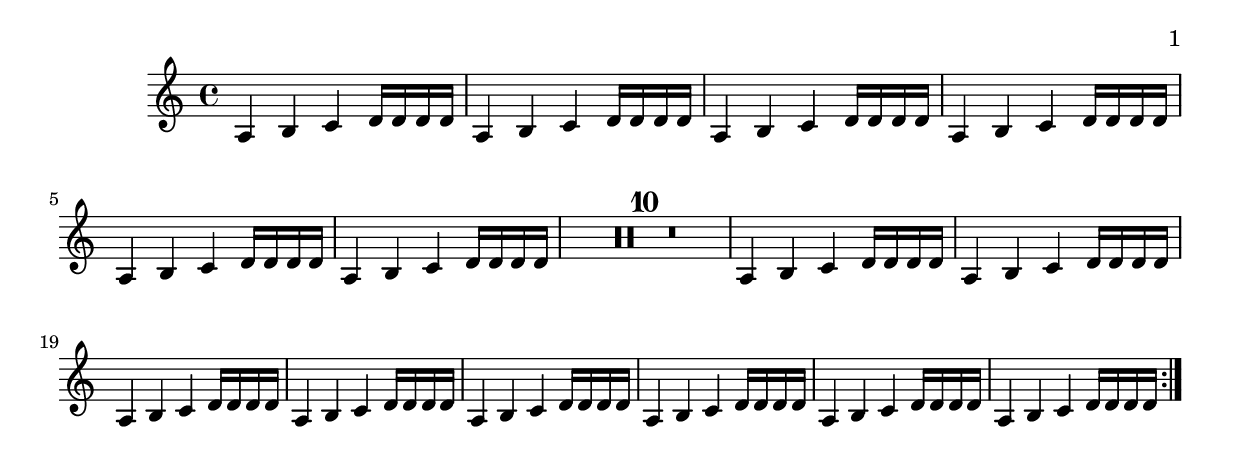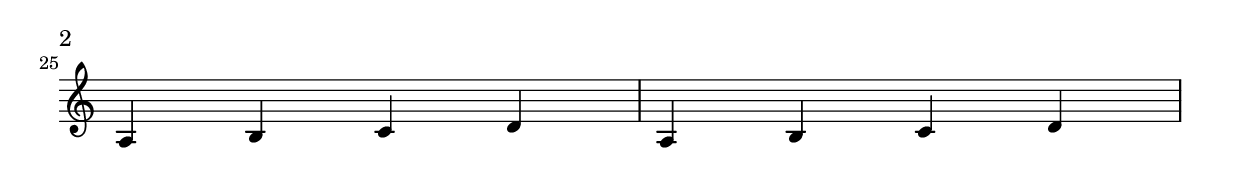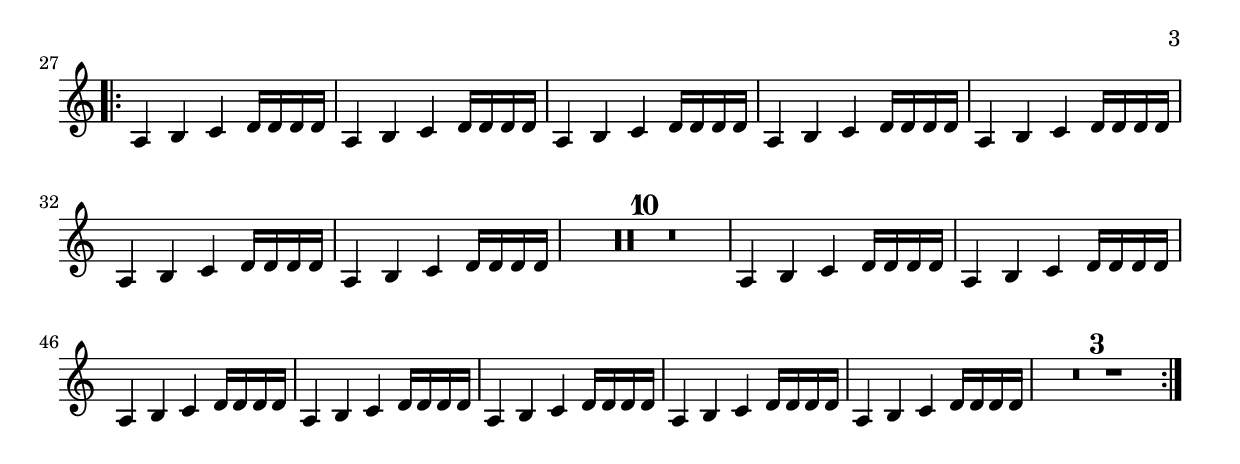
\version "2.14.0"

\header {
  texidoc = "The page-turn engraver will not count potential page
turns if they occur in the middle of a repeat unless there is a
long gap at the beginning or at the end of the repeat.
"
}

\layout {
  \context {
    \Staff
    \consists "Page_turn_engraver"
  }
}

\book {
  \paper {
    #(define page-breaking ly:page-turn-breaking)
    paper-height = #80
    print-page-number = ##t
    print-first-page-number = ##t
  }

  \score {
    \relative c' {
      \set Score.skipBars = ##t
      % this should be kept on one page
      \repeat volta 2 {
	\repeat unfold 6 {a4 b c d16 d d d} R1*10
	\repeat unfold 8 {a4 b c d16 d d d} \pageTurn
      }
      % use up a page
      a4 b c d a b c d \pageBreak

      % this should be allowed to have a page turn
      \repeat volta 2 {
	\repeat unfold 7 {a4 b c d16 d d d} R1*10
	\repeat unfold 7 {a4 b c d16 d d d} R1*3
      }
    }
  }
}
